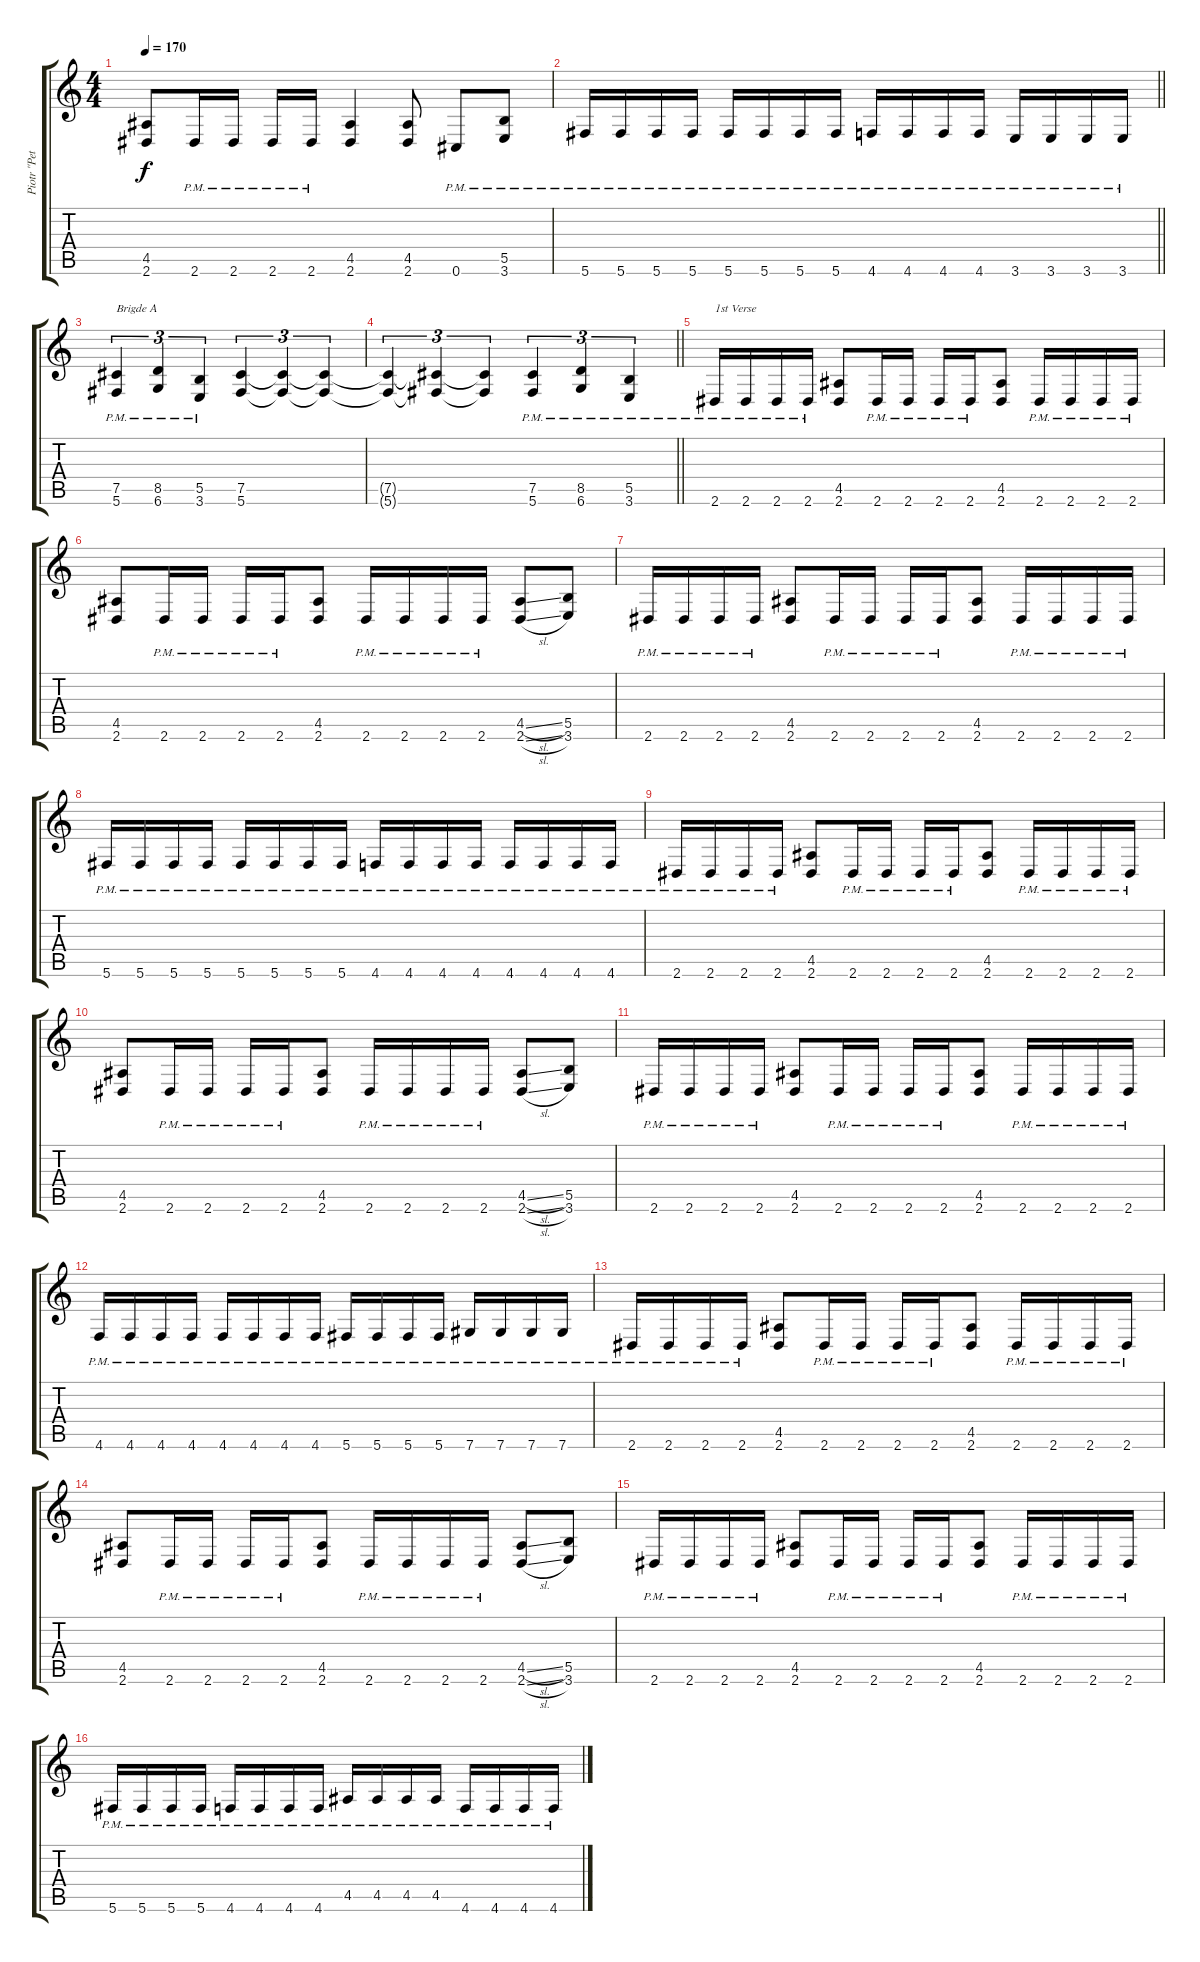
\track ("Piotr \"Peter\" Wiwczarek (Rythm)" "Piotr \"Pet") {instrument distortionguitar}
\staff {score tabs}
\tuning (Db4 Ab3 E3 B2 Gb2 Db2) {hide}
\ts (4 4)
\tempo 170
\clef g2
\ks c
(4.5 2.6).8{dy f} 2.6{pm}.16 2.6{pm}.16 2.6{pm}.16 2.6{pm}.16 (4.5 2.6).4 (4.5 2.6).8 0.6{pm}.8 (5.5{pm} 3.6{pm}).8 |
\barLineRight lightlight
5.6{pm}.16 5.6{pm}.16 5.6{pm}.16 5.6{pm}.16 5.6{pm}.16 5.6{pm}.16 5.6{pm}.16 5.6{pm}.16 4.6{pm}.16 4.6{pm}.16 4.6{pm}.16 4.6{pm}.16 3.6{pm}.16 3.6{pm}.16 3.6{pm}.16 3.6{pm}.16 |
(7.5{pm} 5.6{pm}).4{tu (3 2) txt "Brigde A"} (8.5{pm} 6.6{pm}).4{tu (3 2)} (5.5{pm} 3.6{pm}).4{tu (3 2)} (7.5 5.6).4{tu (3 2)} (7.5{t} 5.6{t}).4{tu (3 2)} (7.5{t} 5.6{t}).4{tu (3 2)} |
\barLineRight lightlight
(7.5{t} 5.6{t}).4{tu (3 2)} (7.5{t} 5.6{t}).4{tu (3 2)} (7.5{t} 5.6{t}).4{tu (3 2)} (7.5{pm} 5.6{pm}).4{tu (3 2)} (8.5{pm} 6.6{pm}).4{tu (3 2)} (5.5{pm} 3.6{pm}).4{tu (3 2)} |
2.6{pm}.16{txt "1st Verse"} 2.6{pm}.16 2.6{pm}.16 2.6{pm}.16 (4.5 2.6).8 2.6{pm}.16 2.6{pm}.16 2.6{pm}.16 2.6{pm}.16 (4.5 2.6).8 2.6{pm}.16 2.6{pm}.16 2.6{pm}.16 2.6{pm}.16 |
(4.5 2.6).8 2.6{pm}.16 2.6{pm}.16 2.6{pm}.16 2.6{pm}.16 (4.5 2.6).8 2.6{pm}.16 2.6{pm}.16 2.6{pm}.16 2.6{pm}.16 (4.5{sl} 2.6{sl}).8 (5.5 3.6).8 |
2.6{pm}.16 2.6{pm}.16 2.6{pm}.16 2.6{pm}.16 (4.5 2.6).8 2.6{pm}.16 2.6{pm}.16 2.6{pm}.16 2.6{pm}.16 (4.5 2.6).8 2.6{pm}.16 2.6{pm}.16 2.6{pm}.16 2.6{pm}.16 |
5.6{pm}.16 5.6{pm}.16 5.6{pm}.16 5.6{pm}.16 5.6{pm}.16 5.6{pm}.16 5.6{pm}.16 5.6{pm}.16 4.6{pm}.16 4.6{pm}.16 4.6{pm}.16 4.6{pm}.16 4.6{pm}.16 4.6{pm}.16 4.6{pm}.16 4.6{pm}.16 |
2.6{pm}.16 2.6{pm}.16 2.6{pm}.16 2.6{pm}.16 (4.5 2.6).8 2.6{pm}.16 2.6{pm}.16 2.6{pm}.16 2.6{pm}.16 (4.5 2.6).8 2.6{pm}.16 2.6{pm}.16 2.6{pm}.16 2.6{pm}.16 |
(4.5 2.6).8 2.6{pm}.16 2.6{pm}.16 2.6{pm}.16 2.6{pm}.16 (4.5 2.6).8 2.6{pm}.16 2.6{pm}.16 2.6{pm}.16 2.6{pm}.16 (4.5{sl} 2.6{sl}).8 (5.5 3.6).8 |
2.6{pm}.16 2.6{pm}.16 2.6{pm}.16 2.6{pm}.16 (4.5 2.6).8 2.6{pm}.16 2.6{pm}.16 2.6{pm}.16 2.6{pm}.16 (4.5 2.6).8 2.6{pm}.16 2.6{pm}.16 2.6{pm}.16 2.6{pm}.16 |
4.6{pm}.16 4.6{pm}.16 4.6{pm}.16 4.6{pm}.16 4.6{pm}.16 4.6{pm}.16 4.6{pm}.16 4.6{pm}.16 5.6{pm}.16 5.6{pm}.16 5.6{pm}.16 5.6{pm}.16 7.6{pm}.16 7.6{pm}.16 7.6{pm}.16 7.6{pm}.16 |
2.6{pm}.16 2.6{pm}.16 2.6{pm}.16 2.6{pm}.16 (4.5 2.6).8 2.6{pm}.16 2.6{pm}.16 2.6{pm}.16 2.6{pm}.16 (4.5 2.6).8 2.6{pm}.16 2.6{pm}.16 2.6{pm}.16 2.6{pm}.16 |
(4.5 2.6).8 2.6{pm}.16 2.6{pm}.16 2.6{pm}.16 2.6{pm}.16 (4.5 2.6).8 2.6{pm}.16 2.6{pm}.16 2.6{pm}.16 2.6{pm}.16 (4.5{sl} 2.6{sl}).8 (5.5 3.6).8 |
2.6{pm}.16 2.6{pm}.16 2.6{pm}.16 2.6{pm}.16 (4.5 2.6).8 2.6{pm}.16 2.6{pm}.16 2.6{pm}.16 2.6{pm}.16 (4.5 2.6).8 2.6{pm}.16 2.6{pm}.16 2.6{pm}.16 2.6{pm}.16 |
5.6{pm}.16 5.6{pm}.16 5.6{pm}.16 5.6{pm}.16 4.6{pm}.16 4.6{pm}.16 4.6{pm}.16 4.6{pm}.16 4.5{pm}.16 4.5{pm}.16 4.5{pm}.16 4.5{pm}.16 4.6{pm}.16 4.6{pm}.16 4.6{pm}.16 4.6{pm}.16
